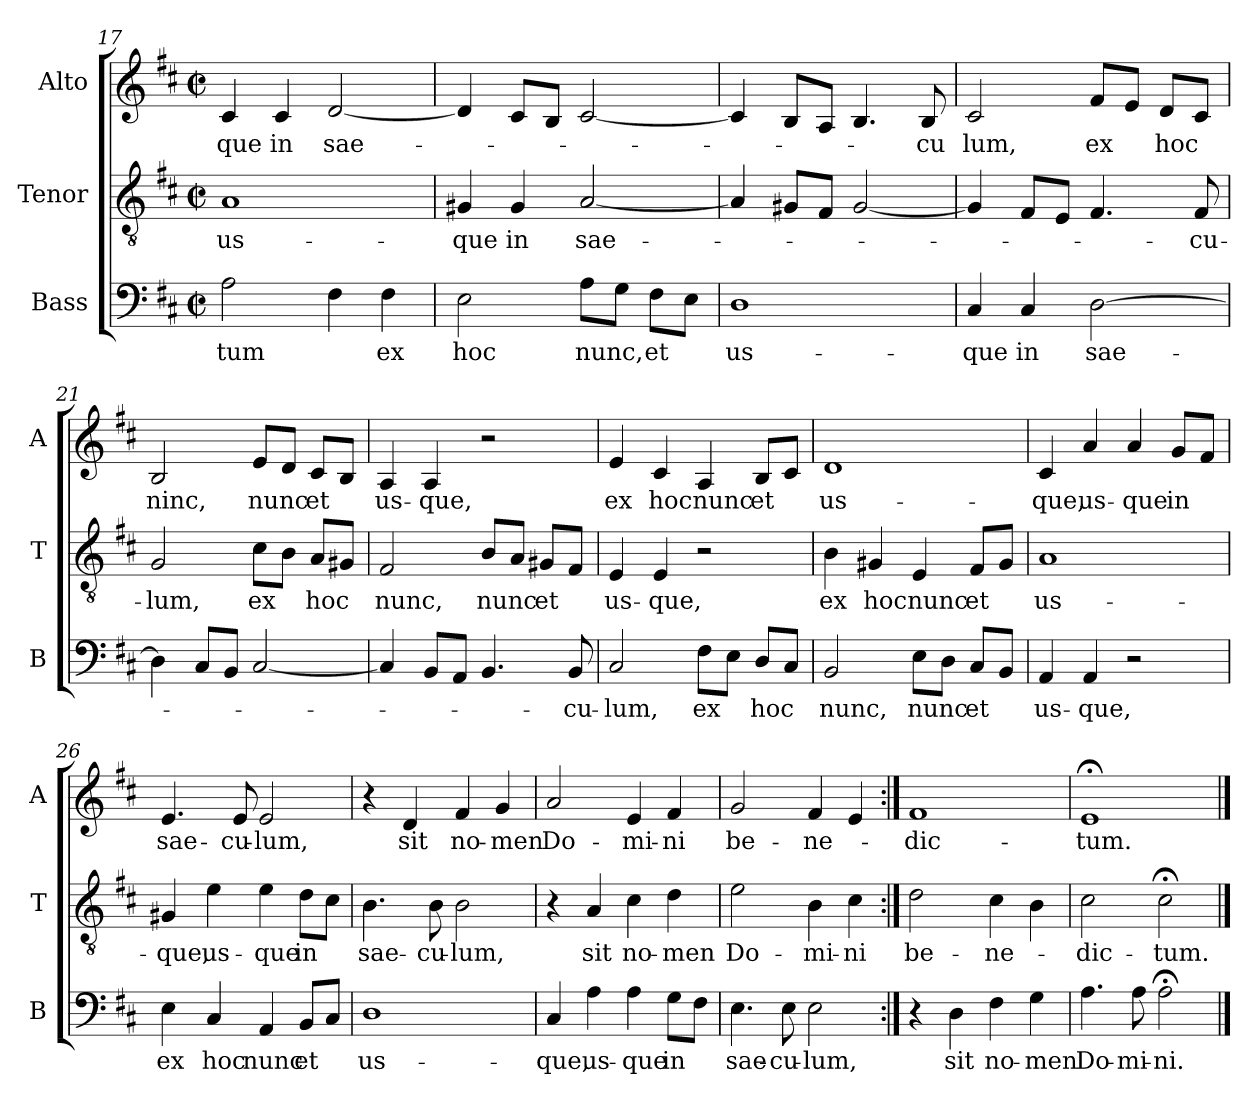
**kern	**text	**kern	**text	**kern	**text
*part3	*part3	*part2	*part2	*part1	*part1
*staff3	*staff3	*staff2	*staff2	*staff1	*staff1
*I"Bass	*	*I"Tenor	*	*I"Alto	*
*I'B	*	*I'T	*	*I'A	*
!!LO:PB:g=z
*clefF4	*	*clefGv2	*	*clefG2	*
*k[f#c#]	*	*k[f#c#]	*	*k[f#c#]	*
*D:	*	*D:	*	*D:	*
*M2/2	*	*M2/2	*	*M2/2	*
*met(c|)	*	*met(c|)	*	*met(c|)	*
=17	=17	=17	=17	=17	=17
!	!LO:LY:b	!	!LO:LY:b	!	!LO:LY:b
2A\	-tum	1A	us-	4c#/	-que
!	!	!	!	!	!LO:LY:b
.	.	.	.	4c#/	in
!	!	!	!	!	!LO:LY:b
4F#\	.	.	.	[2d/	sae-
!	!LO:LY:b	!	!	!	!
4F#\	ex	.	.	.	.
=18	=18	=18	=18	=18	=18
!	!LO:LY:b	!	!LO:LY:b	!	!
2E\	hoc	4G#X/	-que	4d/]	.
!	!	!	!LO:LY:b	!	!
.	.	4G#/	in	8c#/L	.
.	.	.	.	8B/J	.
!	!LO:LY:b	!	!LO:LY:b	!	!
8A\L	nunc,	[2A/	sae-	[2c#/	.
8G\J	.	.	.	.	.
!	!LO:LY:b	!	!	!	!
8F#\L	et	.	.	.	.
8E\J	.	.	.	.	.
=19	=19	=19	=19	=19	=19
!	!LO:LY:b	!	!	!	!
1D	us-	4A/]	.	4c#/]	.
.	.	8G#X/L	.	8B/L	.
.	.	8F#/J	.	8A/J	.
.	.	[2G#/	.	4.B/	.
!	!	!	!	!	!LO:LY:b
.	.	.	.	8B/	-cu
=20	=20	=20	=20	=20	=20
!	!LO:LY:b	!	!	!	!LO:LY:b
4C#/	-que	4G#/]	.	2c#/	lum,
!	!LO:LY:b	!	!	!	!
4C#/	in	8F#/L	.	.	.
.	.	8E/J	.	.	.
!	!LO:LY:b	!	!	!	!LO:LY:b
[2D\	sae-	4.F#/	.	8f#/L	ex
.	.	.	.	8e/J	.
!	!	!	!	!	!LO:LY:b
.	.	.	.	8d/L	hoc
!	!	!	!LO:LY:b	!	!
.	.	8F#/	-cu-	8c#/J	.
=21	=21	=21	=21	=21	=21
!	!	!	!LO:LY:b	!	!LO:LY:b
4D\]	.	2G/	-lum,	2B/	ninc,
8C#/L	.	.	.	.	.
8BB/J	.	.	.	.	.
!	!	!	!LO:LY:b	!	!LO:LY:b
[2C#/	.	8c#\L	ex	8e/L	nunc
.	.	8B\J	.	8d/J	.
!	!	!	!LO:LY:b	!	!LO:LY:b
.	.	8A/L	hoc	8c#/L	et
.	.	8G#X/J	.	8B/J	.
!!LO:LB:g=z
=22	=22	=22	=22	=22	=22
!	!	!	!LO:LY:b	!	!LO:LY:b
4C#/]	.	2F#/	nunc,	4A/	us-
!	!	!	!	!	!LO:LY:b
8BB/L	.	.	.	4A/	-que,
8AA/J	.	.	.	.	.
!	!	!	!LO:LY:b	!	!
4.BB/	.	8B/L	nunc	2r	.
.	.	8A/J	.	.	.
!	!	!	!LO:LY:b	!	!
.	.	8G#X/L	et	.	.
!	!LO:LY:b	!	!	!	!
8BB/	-cu-	8F#/J	.	.	.
=23	=23	=23	=23	=23	=23
!	!LO:LY:b	!	!LO:LY:b	!	!LO:LY:b
2C#/	-lum,	4E/	us-	4e/	ex
!	!	!	!LO:LY:b	!	!LO:LY:b
.	.	4E/	-que,	4c#/	hoc
!	!LO:LY:b	!	!	!	!LO:LY:b
8F#\L	ex	2r	.	4A/	nunc
8E\J	.	.	.	.	.
!	!LO:LY:b	!	!	!	!LO:LY:b
8D/L	hoc	.	.	8B/L	et
8C#/J	.	.	.	8c#/J	.
=24	=24	=24	=24	=24	=24
!	!LO:LY:b	!	!LO:LY:b	!	!LO:LY:b
2BB/	nunc,	4B\	ex	1d	us-
!	!	!	!LO:LY:b	!	!
.	.	4G#X/	hoc	.	.
!	!LO:LY:b	!	!LO:LY:b	!	!
8E\L	nunc	4E/	nunc	.	.
8D\J	.	.	.	.	.
!	!LO:LY:b	!	!LO:LY:b	!	!
8C#/L	et	8F#/L	et	.	.
8BB/J	.	8G#/J	.	.	.
=25	=25	=25	=25	=25	=25
!	!LO:LY:b	!	!LO:LY:b	!	!LO:LY:b
4AA/	us-	1A	us-	4c#/	-que,
!	!LO:LY:b	!	!	!	!LO:LY:b
4AA/	-que,	.	.	4a/	us-
!	!	!	!	!	!LO:LY:b
2r	.	.	.	4a/	-que
!	!	!	!	!	!LO:LY:b
.	.	.	.	8g/L	in
.	.	.	.	8f#/J	.
=26	=26	=26	=26	=26	=26
!	!LO:LY:b	!	!LO:LY:b	!	!LO:LY:b
4E\	ex	4G#X/	-que,	4.e/	sae-
!	!LO:LY:b	!	!LO:LY:b	!	!
4C#/	hoc	4e\	us-	.	.
!	!	!	!	!	!LO:LY:b
.	.	.	.	8e/	-cu-
!	!LO:LY:b	!	!LO:LY:b	!	!LO:LY:b
4AA/	nunc	4e\	-que	2e/	-lum,
!	!LO:LY:b	!	!LO:LY:b	!	!
8BB/L	et	8d\L	in	.	.
8C#/J	.	8c#\J	.	.	.
!!LO:LB:g=z
=27	=27	=27	=27	=27	=27
!	!LO:LY:b	!	!LO:LY:b	!	!
1D	us-	4.B\	sae-	4r	.
!	!	!	!	!	!LO:LY:b
.	.	.	.	4d/	sit
!	!	!	!LO:LY:b	!	!
.	.	8B\	-cu-	.	.
!	!	!	!LO:LY:b	!	!LO:LY:b
.	.	2B\	-lum,	4f#/	no-
!	!	!	!	!	!LO:LY:b
.	.	.	.	4g/	-men
=28	=28	=28	=28	=28	=28
!	!LO:LY:b	!	!	!	!LO:LY:b
4C#/	-que,	4r	.	2a/	Do-
!	!LO:LY:b	!	!LO:LY:b	!	!
4A\	us-	4A/	sit	.	.
!	!LO:LY:b	!	!LO:LY:b	!	!LO:LY:b
4A\	-que	4c#\	no-	4e/	-mi-
!	!LO:LY:b	!	!LO:LY:b	!	!LO:LY:b
8G\L	in	4d\	-men	4f#/	-ni
8F#\J	.	.	.	.	.
=29	=29	=29	=29	=29	=29
!	!LO:LY:b	!	!LO:LY:b	!	!LO:LY:b
4.E\	sae-	2e\	Do-	2g/	be-
!	!LO:LY:b	!	!	!	!
8E\	-cu-	.	.	.	.
!	!LO:LY:b	!	!LO:LY:b	!	!LO:LY:b
2E\	-lum,	4B\	-mi-	4f#/	-ne-
!	!	!	!LO:LY:b	!	!
.	.	4c#\	-ni	4e/	.
=30:|!	=30:|!	=30:|!	=30:|!	=30:|!	=30:|!
!	!	!	!LO:LY:b	!	!LO:LY:b
4r	.	2d\	be-	1f#	-dic-
!	!LO:LY:b	!	!	!	!
4D\	sit	.	.	.	.
!	!LO:LY:b	!	!LO:LY:b	!	!
4F#\	no-	4c#\	-ne-	.	.
!	!LO:LY:b	!	!	!	!
4G\	-men	4B\	.	.	.
=31	=31	=31	=31	=31	=31
!	!LO:LY:b	!	!LO:LY:b	!	!LO:LY:b
4.A\	Do-	2c#\	-dic-	1e;<	-tum.
!	!LO:LY:b	!	!	!	!
8A\	-mi-	.	.	.	.
!	!LO:LY:b	!	!LO:LY:b	!	!
2A;<\	-ni.	2c#;<\	-tum.	.	.
==	==	==	==	==	==
*-	*-	*-	*-	*-	*-
